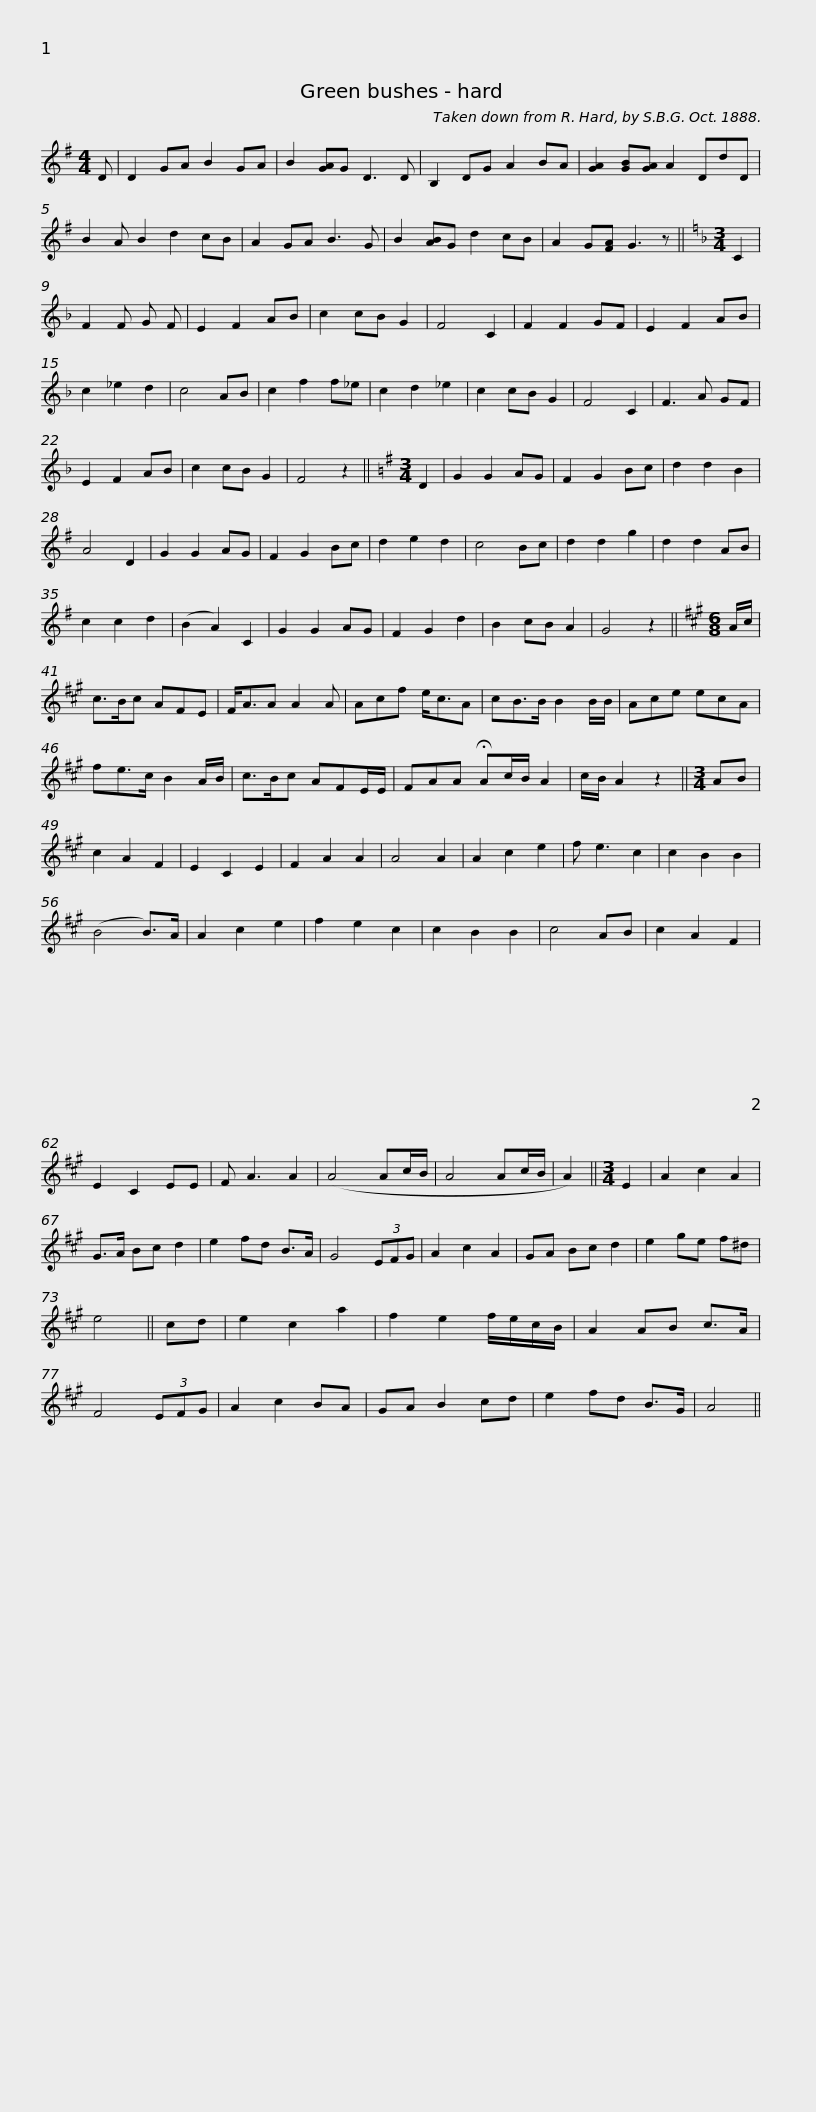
X:1
L:1/8
M:4/4
I:linebreak $
K:G
V:1 treble
V:1
 D | D2 GA B2 GA | B2 [GA]G D3 D | B,2 DG A2 BA | [GA]2 [GB][GA] A2 DdD | %5
 B2 A B2 d2 cB | A2 GA B3 G |$ B2 [AB]G d2 cB | A2 G[FA] G3 z ||[K:F][M:3/4] C2 | %10
 F2 F G F | E2 F2 AB | c2 cB G2 | F4 C2 | F2 F2 GF | %15
 E2 F2 AB | c2 _e2 d2 |$ c4 AB | c2 f2 f_e | c2 d2 _e2 | %20
 c2 cB G2 | F4 C2 | F3 A GF | E2 F2 AB | c2 cB G2 | %25
 F4 z2 ||[K:G][M:3/4] D2 | G2 G2 AG |$ F2 G2 Bc | d2 d2 B2 | %30
 A4 D2 | G2 G2 AG | F2 G2 Bc | d2 e2 d2 | c4 Bc | %35
 d2 d2 g2 | d2 d2 AB | c2 c2 d2 | (B2 A2) C2 | G2 G2 AG |$ %40
 F2 G2 d2 | B2 cB A2 | G4 z2 ||[K:A][M:6/8] A/c/ | c>Bc AFE | %45
 F<AA A2 A | Acf e<cA | cB>B B2 B/B/ |$ Ace ecA | fe>c B2 A/B/ | %50
 c>Bc AFE/E/ | FAA !fermata!Ac/B/ A2 | c/B/ A2 z2 ||[M:3/4] AB | c2 A2 F2 | %55
 E2 C2 E2 | F2 A2 A2 |$ A4 A2 | A2 c2 e2 | f e3 c2 | %60
 c2 B2 B2 | (B4 B>)A | A2 c2 e2 | f2 e2 c2 | c2 B2 B2 | %65
 c4 AB | c2 A2 F2 | E2 C2 EE | F A3 A2 |$ (A4 Ac/B/ | %70
 A4 Ac/B/ | A2) ||[M:3/4] E2 | A2 c2 A2 | G>A Bc d2 | %75
 e2 fd B>A | G4 (3EFG | A2 c2 A2 | GA Bc d2 |$ e2 ge f^d | %80
 e4 || cd | e2 c2 a2 | f2 e2 f/e/c/B/ | A2 AB c>A | %85
 F4 (3EFG | A2 c2 BA | GA B2 cd | e2 fd B>G |$ A4 || %90
